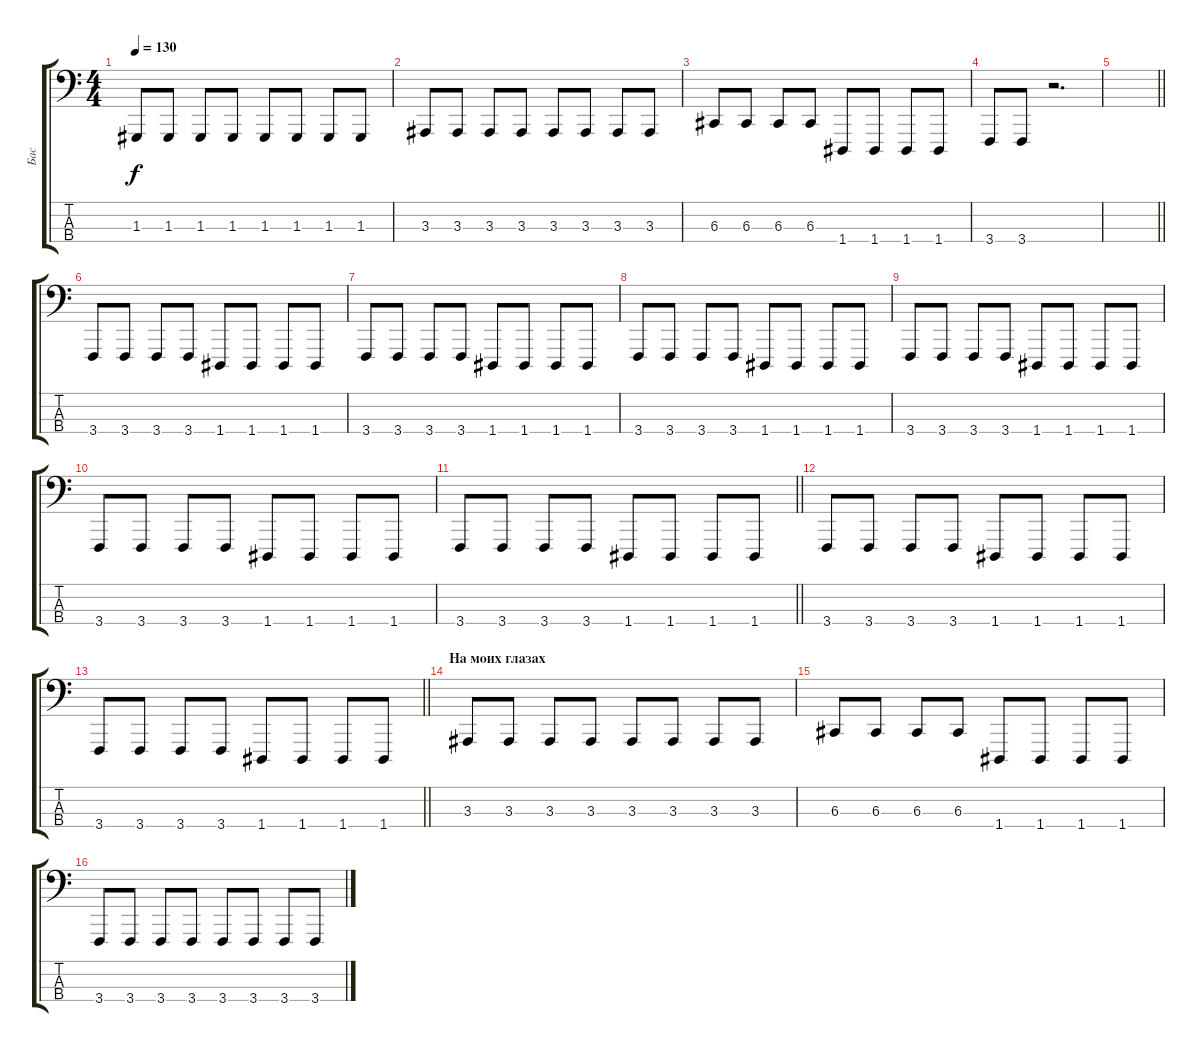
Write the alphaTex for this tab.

\track ("Бас" "Бас") {instrument synthbrass2}
\staff {score tabs}
\tuning (F2 C2 G1 D1) {hide}
\ts (4 4)
\tempo 130
\clef f4
\ks c
1.3.8{dy f} 1.3.8 1.3.8 1.3.8 1.3.8 1.3.8 1.3.8 1.3.8 |
3.3.8 3.3.8 3.3.8 3.3.8 3.3.8 3.3.8 3.3.8 3.3.8 |
6.3.8 6.3.8 6.3.8 6.3.8 1.4.8 1.4.8 1.4.8 1.4.8 |
3.4.8 3.4.8 r.2{d} |
\barLineRight lightlight
|
3.4.8 3.4.8 3.4.8 3.4.8 1.4.8 1.4.8 1.4.8 1.4.8 |
3.4.8 3.4.8 3.4.8 3.4.8 1.4.8 1.4.8 1.4.8 1.4.8 |
3.4.8 3.4.8 3.4.8 3.4.8 1.4.8 1.4.8 1.4.8 1.4.8 |
3.4.8 3.4.8 3.4.8 3.4.8 1.4.8 1.4.8 1.4.8 1.4.8 |
3.4.8 3.4.8 3.4.8 3.4.8 1.4.8 1.4.8 1.4.8 1.4.8 |
\barLineRight lightlight
3.4.8 3.4.8 3.4.8 3.4.8 1.4.8 1.4.8 1.4.8 1.4.8 |
3.4.8 3.4.8 3.4.8 3.4.8 1.4.8 1.4.8 1.4.8 1.4.8 |
\barLineRight lightlight
3.4.8 3.4.8 3.4.8 3.4.8 1.4.8 1.4.8 1.4.8 1.4.8 |
\section ("" "На моих глазах")
3.3.8 3.3.8 3.3.8 3.3.8 3.3.8 3.3.8 3.3.8 3.3.8 |
6.3.8 6.3.8 6.3.8 6.3.8 1.4.8 1.4.8 1.4.8 1.4.8 |
3.4.8 3.4.8 3.4.8 3.4.8 3.4.8 3.4.8 3.4.8 3.4.8
